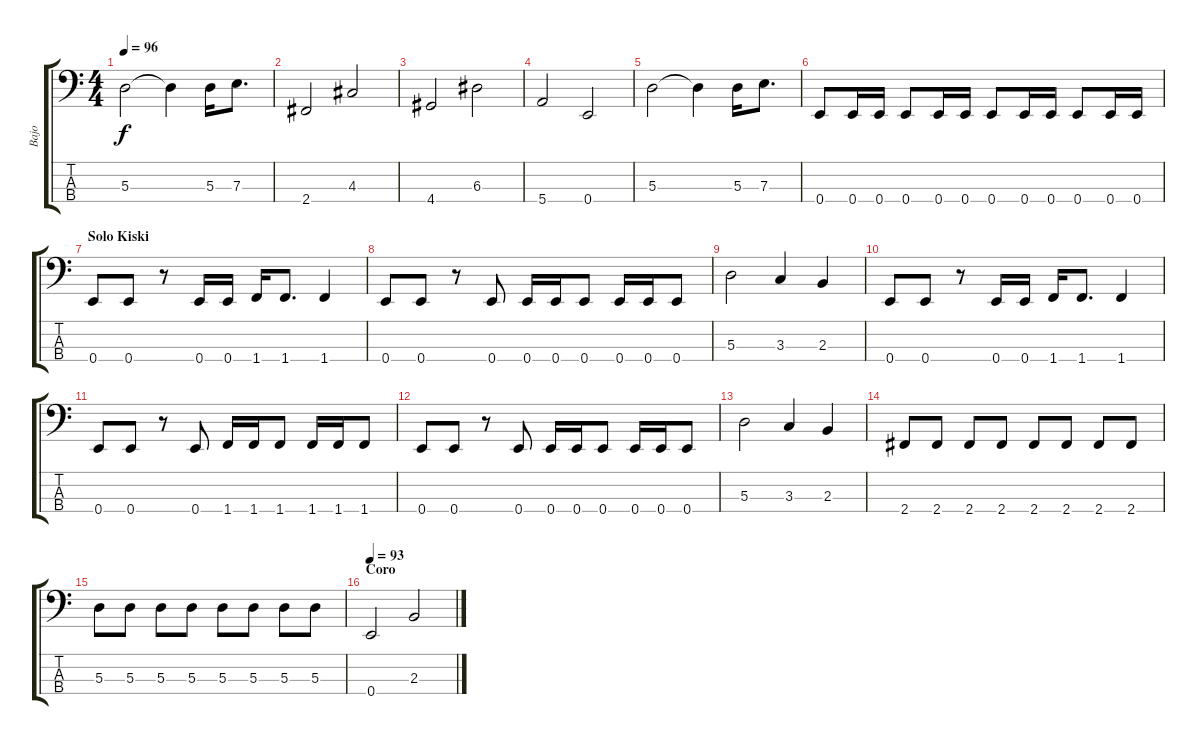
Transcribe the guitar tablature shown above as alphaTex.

\track ("Bajo" "Bajo") {instrument electricbassfinger}
\staff {score tabs}
\tuning (G2 D2 A1 E1) {hide}
\ts (4 4)
\tempo 96
\clef f4
\ks c
5.3.2{dy f} 5.3{t}.4 5.3.16 7.3.8{d} |
2.4.2 4.3.2 |
4.4.2 6.3.2 |
5.4.2 0.4.2 |
5.3.2 5.3{t}.4 5.3.16 7.3.8{d} |
0.4.8 0.4.16 0.4.16 0.4.8 0.4.16 0.4.16 0.4.8 0.4.16 0.4.16 0.4.8 0.4.16 0.4.16 |
\section ("" "Solo Kiski")
0.4.8 0.4.8 r.8 0.4.16 0.4.16 1.4.16 1.4.8{d} 1.4.4 |
0.4.8 0.4.8 r.8 0.4.8 0.4.16 0.4.16 0.4.8 0.4.16 0.4.16 0.4.8 |
5.3.2 3.3.4 2.3.4 |
0.4.8 0.4.8 r.8 0.4.16 0.4.16 1.4.16 1.4.8{d} 1.4.4 |
0.4.8 0.4.8 r.8 0.4.8 1.4.16 1.4.16 1.4.8 1.4.16 1.4.16 1.4.8 |
0.4.8 0.4.8 r.8 0.4.8 0.4.16 0.4.16 0.4.8 0.4.16 0.4.16 0.4.8 |
5.3.2 3.3.4 2.3.4 |
2.4.8 2.4.8 2.4.8 2.4.8 2.4.8 2.4.8 2.4.8 2.4.8 |
5.3.8 5.3.8 5.3.8 5.3.8 5.3.8 5.3.8 5.3.8 5.3.8 |
\section ("" "Coro")
\tempo 93
0.4.2 2.3.2
